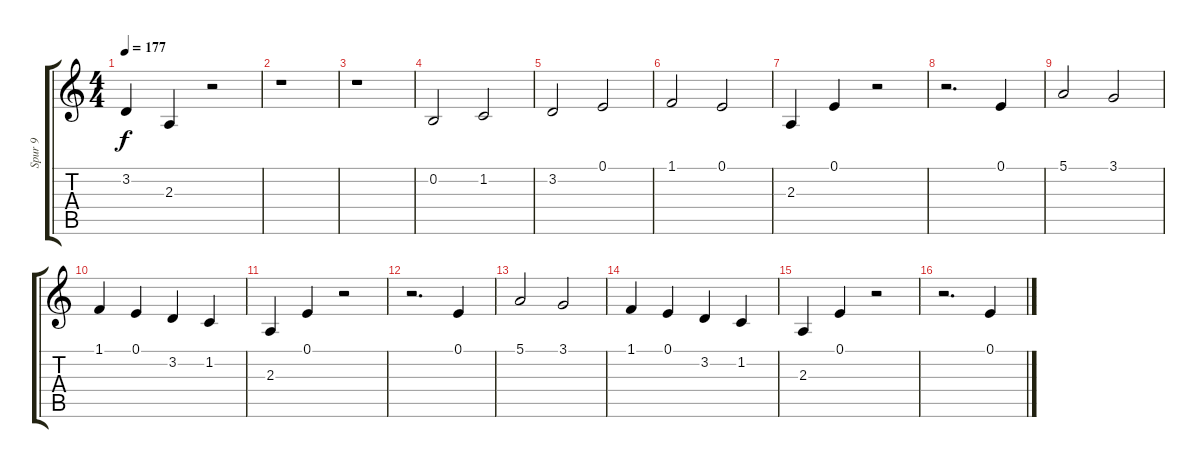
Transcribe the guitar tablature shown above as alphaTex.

\track ("Spur 9" "Spur 9") {instrument honkytonkpiano}
\staff {score tabs}
\tuning (E4 B3 G3 D3 A2 E2) {hide}
\ts (4 4)
\tempo 177
\clef g2
\ks c
3.2.4{dy f} 2.3.4 r.2 |
r.1 |
r.1 |
0.2.2 1.2.2 |
3.2.2 0.1.2 |
1.1.2 0.1.2 |
2.3.4 0.1.4 r.2 |
r.2{d} 0.1.4 |
5.1.2 3.1.2 |
1.1.4 0.1.4 3.2.4 1.2.4 |
2.3.4 0.1.4 r.2 |
r.2{d} 0.1.4 |
5.1.2 3.1.2 |
1.1.4 0.1.4 3.2.4 1.2.4 |
2.3.4 0.1.4 r.2 |
r.2{d} 0.1.4
